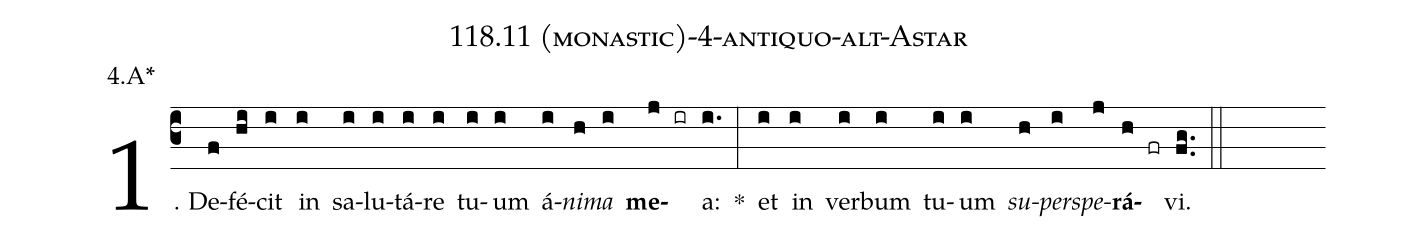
name: 118.11 (monastic)-4-antiquo-alt-Astar;
annotation: 4.A*;
%%
(c3)1. De(f)fé(hi)cit(i) in(i) sa(i)lu(i)tá(i)re(i) tu(i)um(i) á(i)<i>ni</i>(h)<i>ma</i>(i) <b>me</b>(j ir)a:(i.) *(:) et(i) in(i) ver(i)bum(i) tu(i)um(i) <i>su</i>(h)<i>per</i>(i)<i>spe</i>(j)<b>rá</b>(h fr)vi.(fg..) (::)
